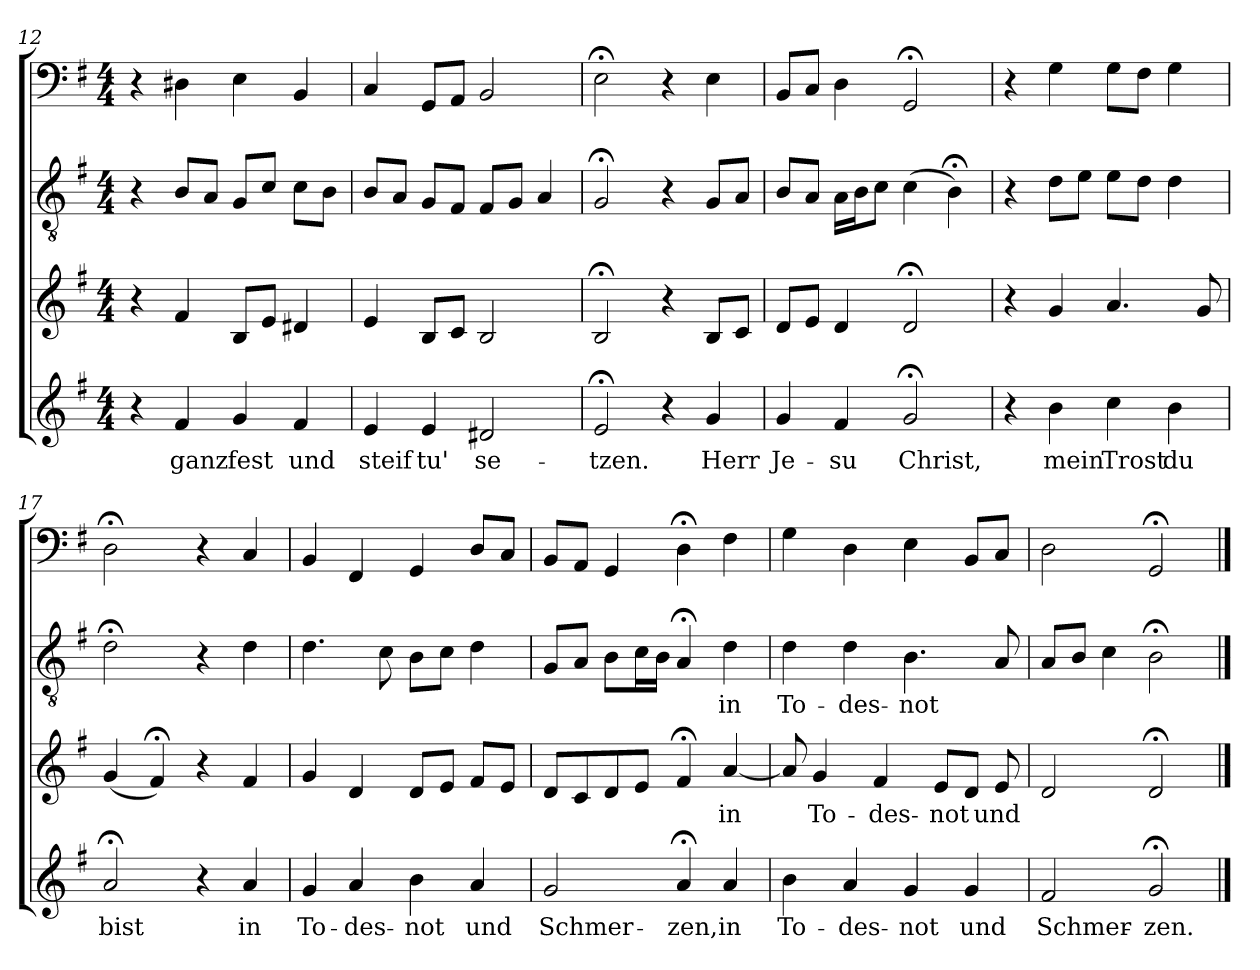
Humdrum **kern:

**kern	**text	**kern	**text	**kern	**text	**kern
*part4	*part4	*part3	*part3	*part2	*part2	*part1
*staff4	*staff4	*staff3	*staff3	*staff2	*staff2	*staff1
*clefG2	*	*clefG2	*	*clefGv2	*	*clefF4
*k[f#]	*	*k[f#]	*	*k[f#]	*	*k[f#]
*G:	*	*G:	*	*G:	*	*G:
*M4/4	*	*M4/4	*	*M4/4	*	*M4/4
=12	=12	=12	=12	=12	=12	=12
4r	.	4r	.	4r	.	4r
4f#	ganz	4f#	.	8BL	.	4D#X
.	.	.	.	8AJ	.	.
4g	fest	8BL	.	8GL	.	4E
.	.	8eJ	.	8cJ	.	.
4f#	und	4d#X	.	8cL	.	4BB
.	.	.	.	8BJ	.	.
=13	=13	=13	=13	=13	=13	=13
4e	steif	4e	.	8BL	.	4C
.	.	.	.	8AJ	.	.
4e	tu'	8BL	.	8GL	.	8GGL
.	.	8cJ	.	8F#J	.	8AAJ
2d#X	se-	2B	.	8F#L	.	2BB
.	.	.	.	8GJ	.	.
.	.	.	.	4A	.	.
=14	=14	=14	=14	=14	=14	=14
2e;<	-tzen.	2B;<	.	2G;<	.	2E;<
4r	.	4r	.	4r	.	4r
4g	Herr	8BL	.	8GL	.	4E
.	.	8cJ	.	8AJ	.	.
=15	=15	=15	=15	=15	=15	=15
4g	Je-	8dL	.	8BL	.	8BBL
.	.	8eJ	.	8AJ	.	8CJ
4f#	-su	4d	.	16ALL	.	4D
.	.	.	.	16BJ	.	.
.	.	.	.	8cJ	.	.
2g;<	Christ,	2d;<	.	(4c	.	2GG;<
.	.	.	.	4B;<)	.	.
=16	=16	=16	=16	=16	=16	=16
4r	.	4r	.	4r	.	4r
4b	mein	4g	.	8dL	.	4G
.	.	.	.	8eJ	.	.
4cc	Trost	4.a	.	8eL	.	8GL
.	.	.	.	8dJ	.	8F#J
4b	du	.	.	4d	.	4G
.	.	8g	.	.	.	.
=17	=17	=17	=17	=17	=17	=17
2a;<	bist	(4g	.	2d;<	.	2D;<
.	.	4f#;<)	.	.	.	.
4r	.	4r	.	4r	.	4r
4a	in	4f#	.	4d	.	4C
=18	=18	=18	=18	=18	=18	=18
4g	To-	4g	.	4.d	.	4BB
4a	-des-	4d	.	.	.	4FF#
.	.	.	.	8c	.	.
4b	-not	8dL	.	8BL	.	4GG
.	.	8eJ	.	8cJ	.	.
4a	und	8f#L	.	4d	.	8DL
.	.	8eJ	.	.	.	8CJ
=19	=19	=19	=19	=19	=19	=19
2g	Schmer-	8dL	.	8GL	.	8BBL
.	.	8c	.	8AJ	.	8AAJ
.	.	8d	.	8BL	.	4GG
.	.	8eJ	.	16cL	.	.
.	.	.	.	16BJJ	.	.
4a;<	-zen,	4f#;<	.	4A;<	.	4D;<
4a	in	[4a	in	4d	in	4F#
=20	=20	=20	=20	=20	=20	=20
4b	To-	8a]	.	4d	To-	4G
.	.	4g	To-	.	.	.
4a	-des-	.	.	4d	-des-	4D
.	.	4f#	-des-	.	.	.
4g	-not	.	.	4.B	-not	4E
.	.	8eL	-not	.	.	.
4g	und	8dJ	.	.	.	8BBL
.	.	8e	und	8A	.	8CJ
=21	=21	=21	=21	=21	=21	=21
2f#	Schmer-	2d	.	8AL	.	2D
.	.	.	.	8BJ	.	.
.	.	.	.	4c	.	.
2g;<	-zen.	2d;<	.	2B;<	.	2GG;<
==	==	==	==	==	==	==
*-	*-	*-	*-	*-	*-	*-
